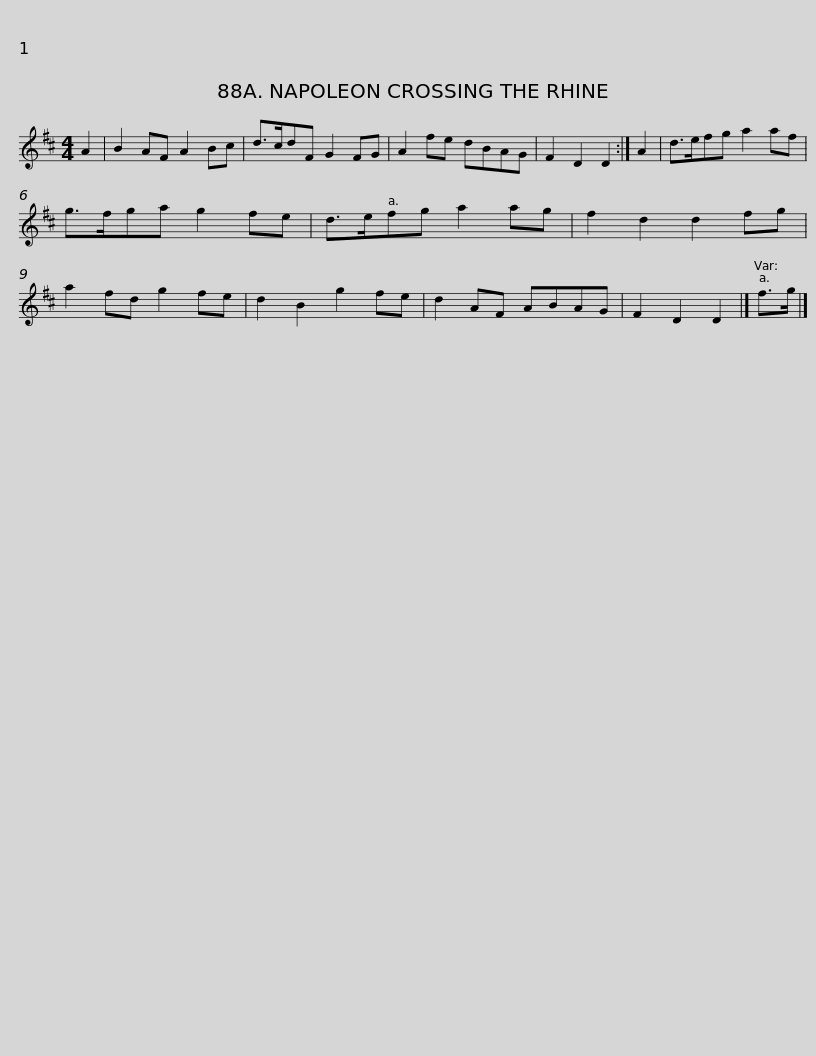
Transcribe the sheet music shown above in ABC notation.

X:1
L:1/8
M:4/4
I:linebreak $
K:D
V:1 treble
V:1
 A2 | B2 AF A2 Bc | d>cdF G2 FG | A2 fe dBAG | F2 D2 D2 :| %5
 A2 | d>efg a2 af | g>fga g2 fe |$ d>efg a2 ag | f2 d2 d2 fg | %10
 a2 fd g2 fe | d2 B2 g2 fe | d2 AF ABAG | F2 D2 D2 |] f>g |] %15
